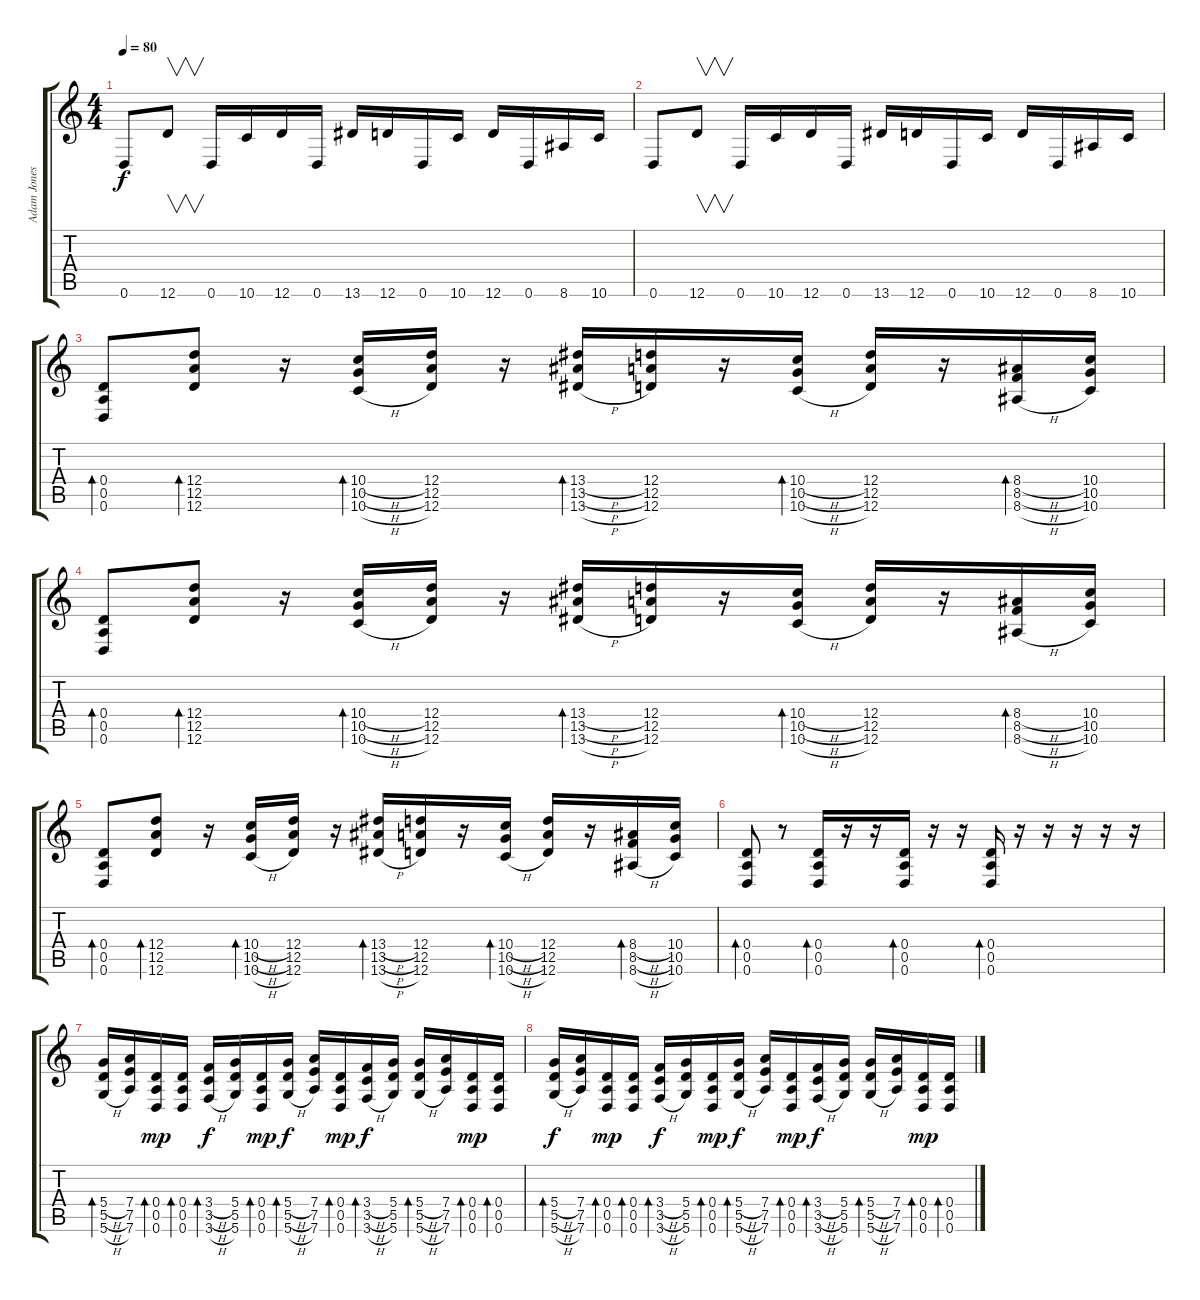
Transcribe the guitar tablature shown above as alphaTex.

\track ("Adam Jones (left)" "Adam Jones") {instrument overdrivenguitar}
\staff {score tabs}
\tuning (E4 B3 G3 D3 A2 D2) {hide}
\ts (4 4)
\tempo 80
\clef g2
\ks c
0.6.8{dy f} 12.6.8{v} 0.6.16 10.6.16 12.6.16 0.6.16 13.6.16 12.6.16 0.6.16 10.6.16 12.6.16 0.6.16 8.6.16 10.6.16 |
0.6.8 12.6.8{v} 0.6.16 10.6.16 12.6.16 0.6.16 13.6.16 12.6.16 0.6.16 10.6.16 12.6.16 0.6.16 8.6.16 10.6.16 |
(0.4 0.5 0.6).8{bd 30} (12.4 12.5 12.6).8{bd 30} r.16 (10.4{h} 10.5{h} 10.6{h}).16{bd 30} (12.4 12.5 12.6).16 r.16 (13.4{h} 13.5{h} 13.6{h}).16{bd 30} (12.4 12.5 12.6).16 r.16 (10.4{h} 10.5{h} 10.6{h}).16{bd 30} (12.4 12.5 12.6).16 r.16 (8.4{h} 8.5{h} 8.6{h}).16{bd 30} (10.4 10.5 10.6).16 |
(0.4 0.5 0.6).8{bd 30} (12.4 12.5 12.6).8{bd 30} r.16 (10.4{h} 10.5{h} 10.6{h}).16{bd 30} (12.4 12.5 12.6).16 r.16 (13.4{h} 13.5{h} 13.6{h}).16{bd 30} (12.4 12.5 12.6).16 r.16 (10.4{h} 10.5{h} 10.6{h}).16{bd 30} (12.4 12.5 12.6).16 r.16 (8.4{h} 8.5{h} 8.6{h}).16{bd 30} (10.4 10.5 10.6).16 |
(0.4 0.5 0.6).8{bd 30} (12.4 12.5 12.6).8{bd 30} r.16 (10.4{h} 10.5{h} 10.6{h}).16{bd 30} (12.4 12.5 12.6).16 r.16 (13.4{h} 13.5{h} 13.6{h}).16{bd 30} (12.4 12.5 12.6).16 r.16 (10.4{h} 10.5{h} 10.6{h}).16{bd 30} (12.4 12.5 12.6).16 r.16 (8.4{h} 8.5{h} 8.6{h}).16{bd 30} (10.4 10.5 10.6).16 |
(0.4 0.5 0.6).8{bd 30} r.8 (0.4 0.5 0.6).16{bd 30} r.16 r.16 (0.4 0.5 0.6).16{bd 30} r.16 r.16 (0.4 0.5 0.6).16{bd 30} r.16 r.16 r.16 r.16 r.16 |
(5.4{h} 5.5{h} 5.6{h}).16{bd 30} (7.4 7.5 7.6).16 (0.4 0.5 0.6).16{bd 30 dy mp} (0.4 0.5 0.6).16{bd 30} (3.4{h} 3.5{h} 3.6{h}).16{bd 30 dy f} (5.4 5.5 5.6).16 (0.4 0.5 0.6).16{bd 30 dy mp} (5.4{h} 5.5{h} 5.6{h}).16{bd 30 dy f} (7.4 7.5 7.6).16 (0.4 0.5 0.6).16{bd 30 dy mp} (3.4{h} 3.5{h} 3.6{h}).16{bd 30 dy f} (5.4 5.5 5.6).16 (5.4{h} 5.5{h} 5.6{h}).16{bd 30} (7.4 7.5 7.6).16 (0.4 0.5 0.6).16{bd 30 dy mp} (0.4 0.5 0.6).16{bd 30} |
(5.4{h} 5.5{h} 5.6{h}).16{bd 30 dy f} (7.4 7.5 7.6).16 (0.4 0.5 0.6).16{bd 30 dy mp} (0.4 0.5 0.6).16{bd 30} (3.4{h} 3.5{h} 3.6{h}).16{bd 30 dy f} (5.4 5.5 5.6).16 (0.4 0.5 0.6).16{bd 30 dy mp} (5.4{h} 5.5{h} 5.6{h}).16{bd 30 dy f} (7.4 7.5 7.6).16 (0.4 0.5 0.6).16{bd 30 dy mp} (3.4{h} 3.5{h} 3.6{h}).16{bd 30 dy f} (5.4 5.5 5.6).16 (5.4{h} 5.5{h} 5.6{h}).16{bd 30} (7.4 7.5 7.6).16 (0.4 0.5 0.6).16{bd 30 dy mp} (0.4 0.5 0.6).16{bd 30}
